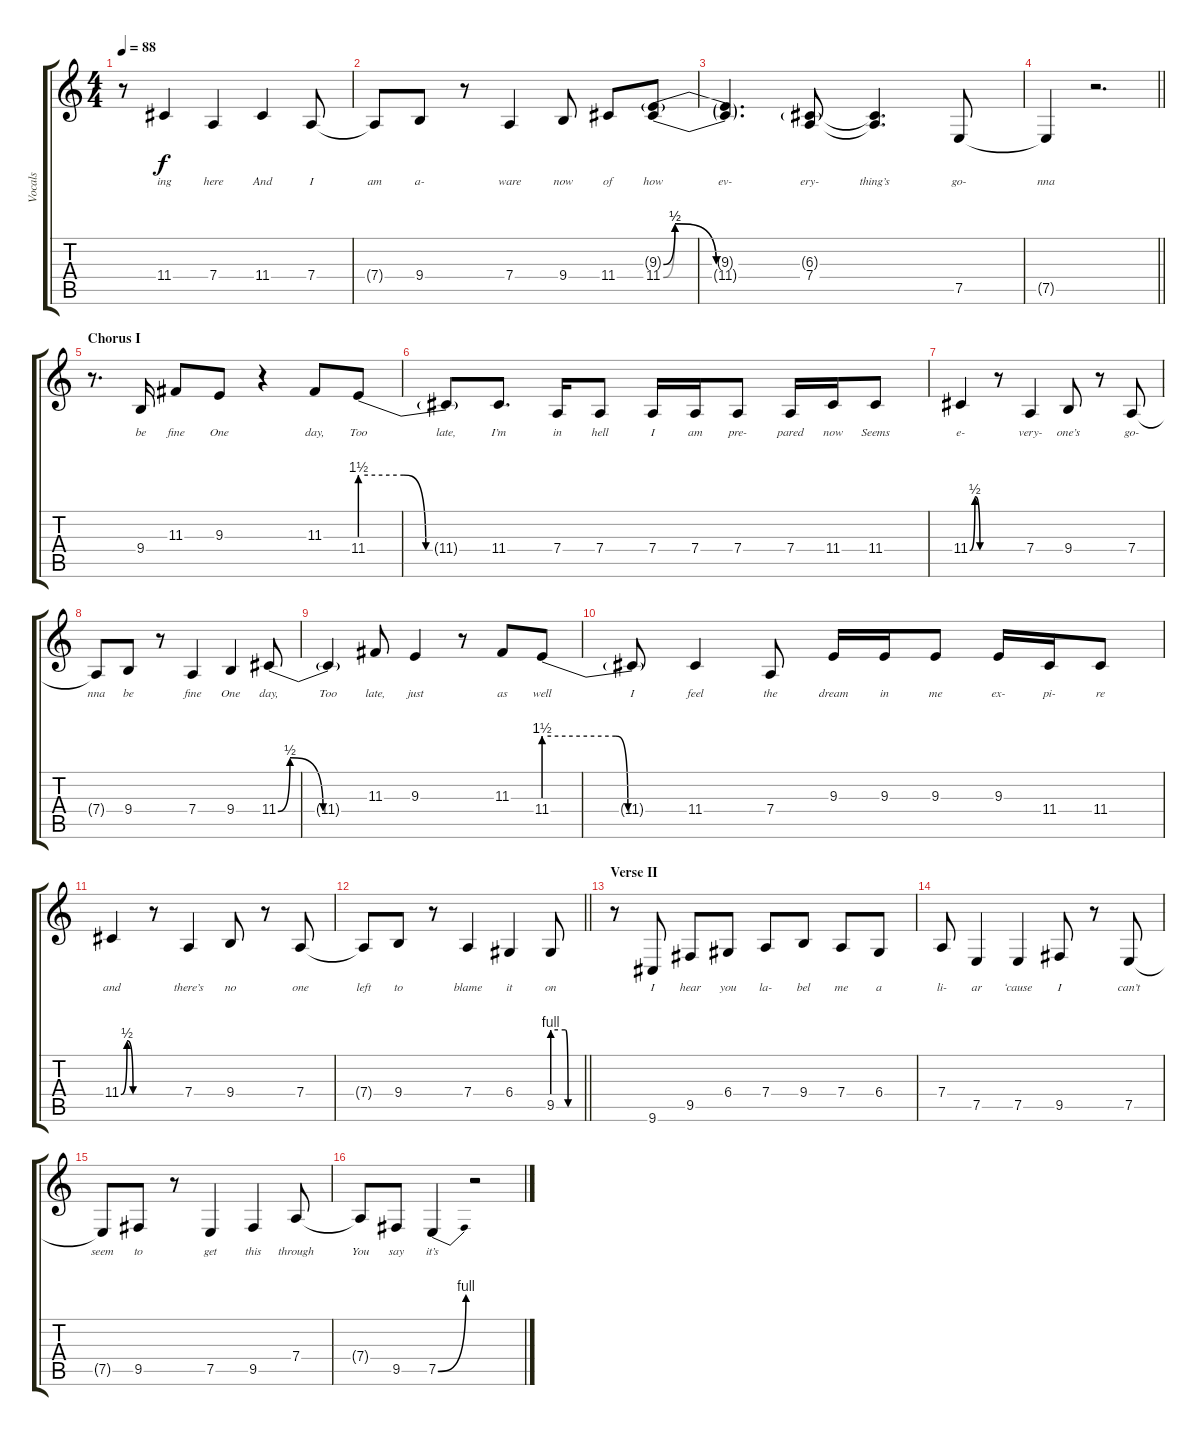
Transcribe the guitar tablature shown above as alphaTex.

\track ("Vocals" "Vocals") {instrument tenorsax}
\staff {score tabs}
\tuning (E4 B3 G3 D3 A2 E2) {hide}
\ts (4 4)
\tempo 88
\clef g2
\ks c
r.8{dy f} 11.4.4{lyrics (0 "ing") lyrics (1 "") lyrics (2 "") lyrics (3 "") lyrics (4 "")} 7.4.4{lyrics (0 "here") lyrics (1 "") lyrics (2 "") lyrics (3 "") lyrics (4 "")} 11.4.4{lyrics (0 "And") lyrics (1 "") lyrics (2 "") lyrics (3 "") lyrics (4 "")} 7.4.8{lyrics (0 "I") lyrics (1 "") lyrics (2 "") lyrics (3 "") lyrics (4 "")} |
7.4{t}.8{lyrics (0 "am") lyrics (1 "") lyrics (2 "") lyrics (3 "") lyrics (4 "")} 9.4.8{lyrics (0 "a-") lyrics (1 "") lyrics (2 "") lyrics (3 "") lyrics (4 "")} r.8 7.4.4{lyrics (0 "ware") lyrics (1 "") lyrics (2 "") lyrics (3 "") lyrics (4 "")} 9.4.8{lyrics (0 "now") lyrics (1 "") lyrics (2 "") lyrics (3 "") lyrics (4 "")} 11.4.8{lyrics (0 "of") lyrics (1 "") lyrics (2 "") lyrics (3 "") lyrics (4 "")} (9.3{be (custom 0 0 5 2 23 0 60 0) g} 11.4{be (custom 0 0 5 2 23 0 60 0)}).8{lyrics (0 "how") lyrics (1 "") lyrics (2 "") lyrics (3 "") lyrics (4 "")} |
(9.3{t} 11.4{t}).4{d lyrics (0 "ev-") lyrics (1 "") lyrics (2 "") lyrics (3 "") lyrics (4 "")} (6.3{g} 7.4).8{lyrics (0 "ery-") lyrics (1 "") lyrics (2 "") lyrics (3 "") lyrics (4 "")} (6.3{t} 7.4{t}).4{d lyrics (0 "thing’s") lyrics (1 "") lyrics (2 "") lyrics (3 "") lyrics (4 "")} 7.5.8{lyrics (0 "go-") lyrics (1 "") lyrics (2 "") lyrics (3 "") lyrics (4 "")} |
\barLineRight lightlight
7.5{t}.4{lyrics (0 "nna") lyrics (1 "") lyrics (2 "") lyrics (3 "") lyrics (4 "")} r.2{d} |
\section ("" "Chorus I")
r.8{d} 9.4.16{lyrics (0 "be") lyrics (1 "") lyrics (2 "") lyrics (3 "") lyrics (4 "")} 11.3.8{lyrics (0 "fine") lyrics (1 "") lyrics (2 "") lyrics (3 "") lyrics (4 "")} 9.3.8{lyrics (0 "One") lyrics (1 "") lyrics (2 "") lyrics (3 "") lyrics (4 "")} r.4 11.3.8{lyrics (0 "day,") lyrics (1 "") lyrics (2 "") lyrics (3 "") lyrics (4 "")} 11.4{be (custom 0 6 20 6 30 0 60 0)}.8{lyrics (0 "Too") lyrics (1 "") lyrics (2 "") lyrics (3 "") lyrics (4 "")} |
11.4{t}.8{lyrics (0 "late,") lyrics (1 "") lyrics (2 "") lyrics (3 "") lyrics (4 "")} 11.4.8{d lyrics (0 "I’m") lyrics (1 "") lyrics (2 "") lyrics (3 "") lyrics (4 "")} 7.4.16{lyrics (0 "in") lyrics (1 "") lyrics (2 "") lyrics (3 "") lyrics (4 "")} 7.4.8{lyrics (0 "hell") lyrics (1 "") lyrics (2 "") lyrics (3 "") lyrics (4 "")} 7.4.16{lyrics (0 "I") lyrics (1 "") lyrics (2 "") lyrics (3 "") lyrics (4 "")} 7.4.16{lyrics (0 "am") lyrics (1 "") lyrics (2 "") lyrics (3 "") lyrics (4 "")} 7.4.8{lyrics (0 "pre-") lyrics (1 "") lyrics (2 "") lyrics (3 "") lyrics (4 "")} 7.4.16{lyrics (0 "pared") lyrics (1 "") lyrics (2 "") lyrics (3 "") lyrics (4 "")} 11.4.16{lyrics (0 "now") lyrics (1 "") lyrics (2 "") lyrics (3 "") lyrics (4 "")} 11.4.8{lyrics (0 "Seems") lyrics (1 "") lyrics (2 "") lyrics (3 "") lyrics (4 "")} |
11.4{be (custom 0 0 15 2 30 0 60 0)}.4{lyrics (0 "e-") lyrics (1 "") lyrics (2 "") lyrics (3 "") lyrics (4 "")} r.8 7.4.4{lyrics (0 "very-") lyrics (1 "") lyrics (2 "") lyrics (3 "") lyrics (4 "")} 9.4.8{lyrics (0 "one’s") lyrics (1 "") lyrics (2 "") lyrics (3 "") lyrics (4 "")} r.8 7.4.8{lyrics (0 "go-") lyrics (1 "") lyrics (2 "") lyrics (3 "") lyrics (4 "")} |
7.4{t}.8{lyrics (0 "nna") lyrics (1 "") lyrics (2 "") lyrics (3 "") lyrics (4 "")} 9.4.8{lyrics (0 "be") lyrics (1 "") lyrics (2 "") lyrics (3 "") lyrics (4 "")} r.8 7.4.4{lyrics (0 "fine") lyrics (1 "") lyrics (2 "") lyrics (3 "") lyrics (4 "")} 9.4.4{lyrics (0 "One") lyrics (1 "") lyrics (2 "") lyrics (3 "") lyrics (4 "")} 11.4{be (custom 0 0 8 2 30 0 60 0)}.8{lyrics (0 "day,") lyrics (1 "") lyrics (2 "") lyrics (3 "") lyrics (4 "")} |
11.4{t}.4{lyrics (0 "Too") lyrics (1 "") lyrics (2 "") lyrics (3 "") lyrics (4 "")} 11.3.8{lyrics (0 "late,") lyrics (1 "") lyrics (2 "") lyrics (3 "") lyrics (4 "")} 9.3.4{lyrics (0 "just") lyrics (1 "") lyrics (2 "") lyrics (3 "") lyrics (4 "")} r.8 11.3.8{lyrics (0 "as") lyrics (1 "") lyrics (2 "") lyrics (3 "") lyrics (4 "")} 11.4{be (custom 0 6 30 6 35 0 60 0)}.8{lyrics (0 "well") lyrics (1 "") lyrics (2 "") lyrics (3 "") lyrics (4 "")} |
11.4{t}.8{lyrics (0 "I") lyrics (1 "") lyrics (2 "") lyrics (3 "") lyrics (4 "")} 11.4.4{lyrics (0 "feel") lyrics (1 "") lyrics (2 "") lyrics (3 "") lyrics (4 "")} 7.4.8{lyrics (0 "the") lyrics (1 "") lyrics (2 "") lyrics (3 "") lyrics (4 "")} 9.3.16{lyrics (0 "dream") lyrics (1 "") lyrics (2 "") lyrics (3 "") lyrics (4 "")} 9.3.16{lyrics (0 "in") lyrics (1 "") lyrics (2 "") lyrics (3 "") lyrics (4 "")} 9.3.8{lyrics (0 "me") lyrics (1 "") lyrics (2 "") lyrics (3 "") lyrics (4 "")} 9.3.16{lyrics (0 "ex-") lyrics (1 "") lyrics (2 "") lyrics (3 "") lyrics (4 "")} 11.4.16{lyrics (0 "pi-") lyrics (1 "") lyrics (2 "") lyrics (3 "") lyrics (4 "")} 11.4.8{lyrics (0 "re") lyrics (1 "") lyrics (2 "") lyrics (3 "") lyrics (4 "")} |
11.4{be (custom 0 0 15 2 30 0 60 0)}.4{lyrics (0 "and") lyrics (1 "") lyrics (2 "") lyrics (3 "") lyrics (4 "")} r.8 7.4.4{lyrics (0 "there’s") lyrics (1 "") lyrics (2 "") lyrics (3 "") lyrics (4 "")} 9.4.8{lyrics (0 "no") lyrics (1 "") lyrics (2 "") lyrics (3 "") lyrics (4 "")} r.8 7.4.8{lyrics (0 "one") lyrics (1 "") lyrics (2 "") lyrics (3 "") lyrics (4 "")} |
\barLineRight lightlight
7.4{t}.8{lyrics (0 "left") lyrics (1 "") lyrics (2 "") lyrics (3 "") lyrics (4 "")} 9.4.8{lyrics (0 "to") lyrics (1 "") lyrics (2 "") lyrics (3 "") lyrics (4 "")} r.8 7.4.4{lyrics (0 "blame") lyrics (1 "") lyrics (2 "") lyrics (3 "") lyrics (4 "")} 6.4.4{lyrics (0 "it") lyrics (1 "") lyrics (2 "") lyrics (3 "") lyrics (4 "")} 9.5{be (custom 0 4 27 4 33 0 60 0)}.8{lyrics (0 "on") lyrics (1 "") lyrics (2 "") lyrics (3 "") lyrics (4 "")} |
\section ("" "Verse II")
r.8 9.6.8{lyrics (0 "I") lyrics (1 "") lyrics (2 "") lyrics (3 "") lyrics (4 "")} 9.5.8{lyrics (0 "hear") lyrics (1 "") lyrics (2 "") lyrics (3 "") lyrics (4 "")} 6.4.8{lyrics (0 "you") lyrics (1 "") lyrics (2 "") lyrics (3 "") lyrics (4 "")} 7.4.8{lyrics (0 "la-") lyrics (1 "") lyrics (2 "") lyrics (3 "") lyrics (4 "")} 9.4.8{lyrics (0 "bel") lyrics (1 "") lyrics (2 "") lyrics (3 "") lyrics (4 "")} 7.4.8{lyrics (0 "me") lyrics (1 "") lyrics (2 "") lyrics (3 "") lyrics (4 "")} 6.4.8{lyrics (0 "a") lyrics (1 "") lyrics (2 "") lyrics (3 "") lyrics (4 "")} |
7.4.8{lyrics (0 "li-") lyrics (1 "") lyrics (2 "") lyrics (3 "") lyrics (4 "")} 7.5.4{lyrics (0 "ar") lyrics (1 "") lyrics (2 "") lyrics (3 "") lyrics (4 "")} 7.5.4{lyrics (0 "‘cause") lyrics (1 "") lyrics (2 "") lyrics (3 "") lyrics (4 "")} 9.5.8{lyrics (0 "I") lyrics (1 "") lyrics (2 "") lyrics (3 "") lyrics (4 "")} r.8 7.5.8{lyrics (0 "can’t") lyrics (1 "") lyrics (2 "") lyrics (3 "") lyrics (4 "")} |
7.5{t}.8{lyrics (0 "seem") lyrics (1 "") lyrics (2 "") lyrics (3 "") lyrics (4 "")} 9.5.8{lyrics (0 "to") lyrics (1 "") lyrics (2 "") lyrics (3 "") lyrics (4 "")} r.8 7.5.4{lyrics (0 "get") lyrics (1 "") lyrics (2 "") lyrics (3 "") lyrics (4 "")} 9.5.4{lyrics (0 "this") lyrics (1 "") lyrics (2 "") lyrics (3 "") lyrics (4 "")} 7.4.8{lyrics (0 "through") lyrics (1 "") lyrics (2 "") lyrics (3 "") lyrics (4 "")} |
7.4{t}.8{lyrics (0 "You") lyrics (1 "") lyrics (2 "") lyrics (3 "") lyrics (4 "")} 9.5.8{lyrics (0 "say") lyrics (1 "") lyrics (2 "") lyrics (3 "") lyrics (4 "")} 7.5{be (bend 0 0 60 4)}.4{lyrics (0 "it’s") lyrics (1 "") lyrics (2 "") lyrics (3 "") lyrics (4 "")} r.2
